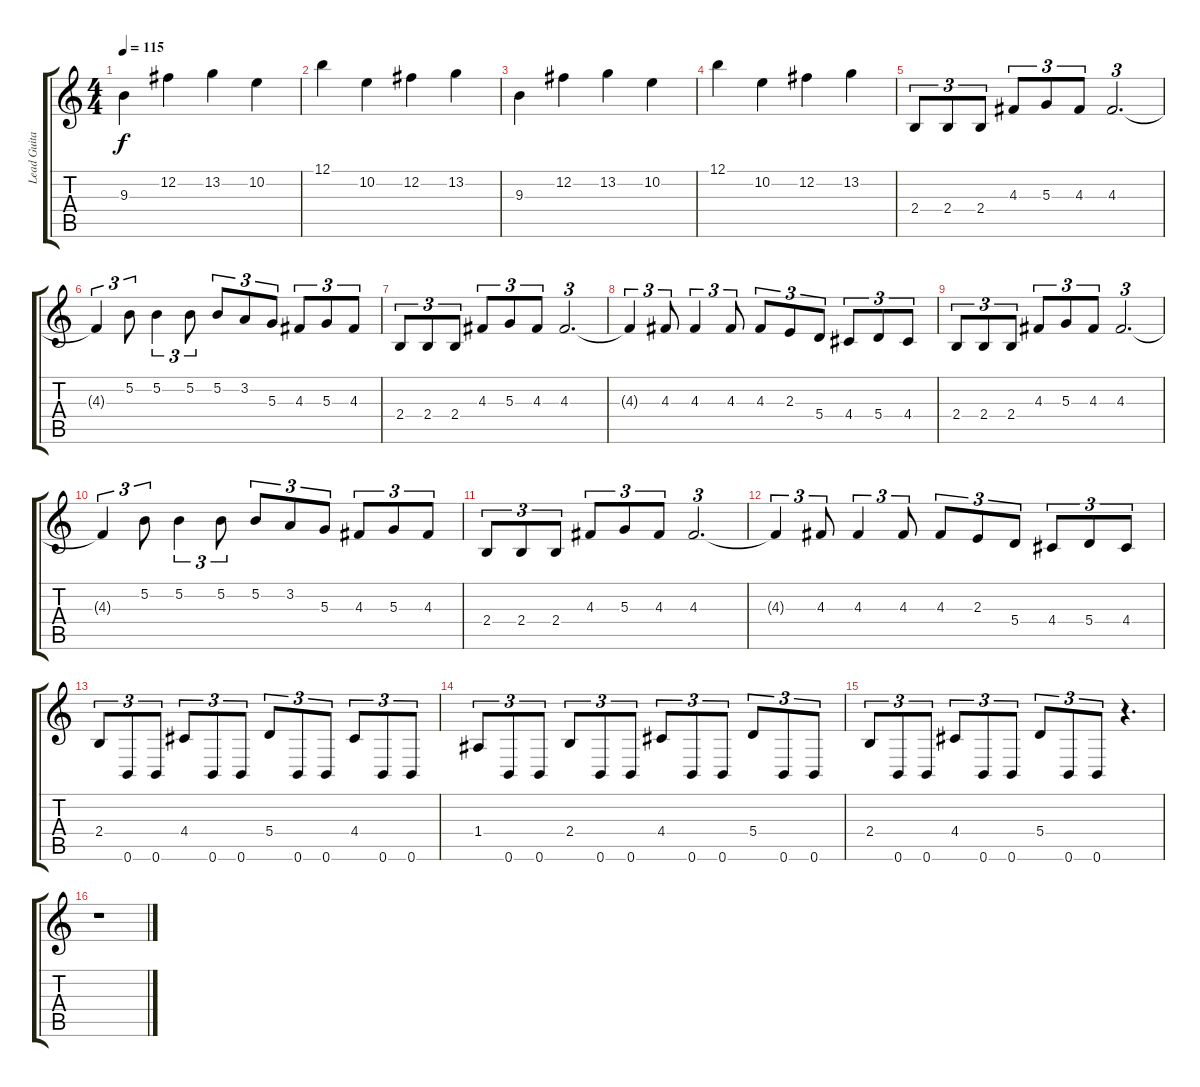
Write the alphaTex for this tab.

\track ("Lead Guitar 1" "Lead Guita") {instrument distortionguitar}
\staff {score tabs}
\tuning (B3 Gb3 D3 A2 E2 B1) {hide}
\ts (4 4)
\tempo 115
\clef g2
\ks c
9.3.4{dy f} 12.2.4 13.2.4 10.2.4 |
12.1.4 10.2.4 12.2.4 13.2.4 |
9.3.4 12.2.4 13.2.4 10.2.4 |
12.1.4 10.2.4 12.2.4 13.2.4 |
2.4.8{tu (3 2) volume 10} 2.4.8{tu (3 2)} 2.4.8{tu (3 2)} 4.3.8{tu (3 2)} 5.3.8{tu (3 2)} 4.3.8{tu (3 2)} 4.3.2{d tu (3 2)} |
4.3{t}.4{tu (3 2)} 5.2.8{tu (3 2)} 5.2.4{tu (3 2)} 5.2.8{tu (3 2)} 5.2.8{tu (3 2)} 3.2.8{tu (3 2)} 5.3.8{tu (3 2)} 4.3.8{tu (3 2)} 5.3.8{tu (3 2)} 4.3.8{tu (3 2)} |
2.4.8{tu (3 2)} 2.4.8{tu (3 2)} 2.4.8{tu (3 2)} 4.3.8{tu (3 2)} 5.3.8{tu (3 2)} 4.3.8{tu (3 2)} 4.3.2{d tu (3 2)} |
4.3{t}.4{tu (3 2)} 4.3.8{tu (3 2)} 4.3.4{tu (3 2)} 4.3.8{tu (3 2)} 4.3.8{tu (3 2)} 2.3.8{tu (3 2)} 5.4.8{tu (3 2)} 4.4.8{tu (3 2)} 5.4.8{tu (3 2)} 4.4.8{tu (3 2)} |
2.4.8{tu (3 2)} 2.4.8{tu (3 2)} 2.4.8{tu (3 2)} 4.3.8{tu (3 2)} 5.3.8{tu (3 2)} 4.3.8{tu (3 2)} 4.3.2{d tu (3 2)} |
4.3{t}.4{tu (3 2)} 5.2.8{tu (3 2)} 5.2.4{tu (3 2)} 5.2.8{tu (3 2)} 5.2.8{tu (3 2)} 3.2.8{tu (3 2)} 5.3.8{tu (3 2)} 4.3.8{tu (3 2)} 5.3.8{tu (3 2)} 4.3.8{tu (3 2)} |
2.4.8{tu (3 2)} 2.4.8{tu (3 2)} 2.4.8{tu (3 2)} 4.3.8{tu (3 2)} 5.3.8{tu (3 2)} 4.3.8{tu (3 2)} 4.3.2{d tu (3 2)} |
4.3{t}.4{tu (3 2)} 4.3.8{tu (3 2)} 4.3.4{tu (3 2)} 4.3.8{tu (3 2)} 4.3.8{tu (3 2)} 2.3.8{tu (3 2)} 5.4.8{tu (3 2)} 4.4.8{tu (3 2)} 5.4.8{tu (3 2)} 4.4.8{tu (3 2)} |
2.4.8{tu (3 2)} 0.6.8{tu (3 2)} 0.6.8{tu (3 2)} 4.4.8{tu (3 2)} 0.6.8{tu (3 2)} 0.6.8{tu (3 2)} 5.4.8{tu (3 2)} 0.6.8{tu (3 2)} 0.6.8{tu (3 2)} 4.4.8{tu (3 2)} 0.6.8{tu (3 2)} 0.6.8{tu (3 2)} |
1.4.8{tu (3 2)} 0.6.8{tu (3 2)} 0.6.8{tu (3 2)} 2.4.8{tu (3 2)} 0.6.8{tu (3 2)} 0.6.8{tu (3 2)} 4.4.8{tu (3 2)} 0.6.8{tu (3 2)} 0.6.8{tu (3 2)} 5.4.8{tu (3 2)} 0.6.8{tu (3 2)} 0.6.8{tu (3 2)} |
2.4.8{tu (3 2)} 0.6.8{tu (3 2)} 0.6.8{tu (3 2)} 4.4.8{tu (3 2)} 0.6.8{tu (3 2)} 0.6.8{tu (3 2)} 5.4.8{tu (3 2)} 0.6.8{tu (3 2)} 0.6.8{tu (3 2)} r.4{d tu (3 2)} |
r.1
